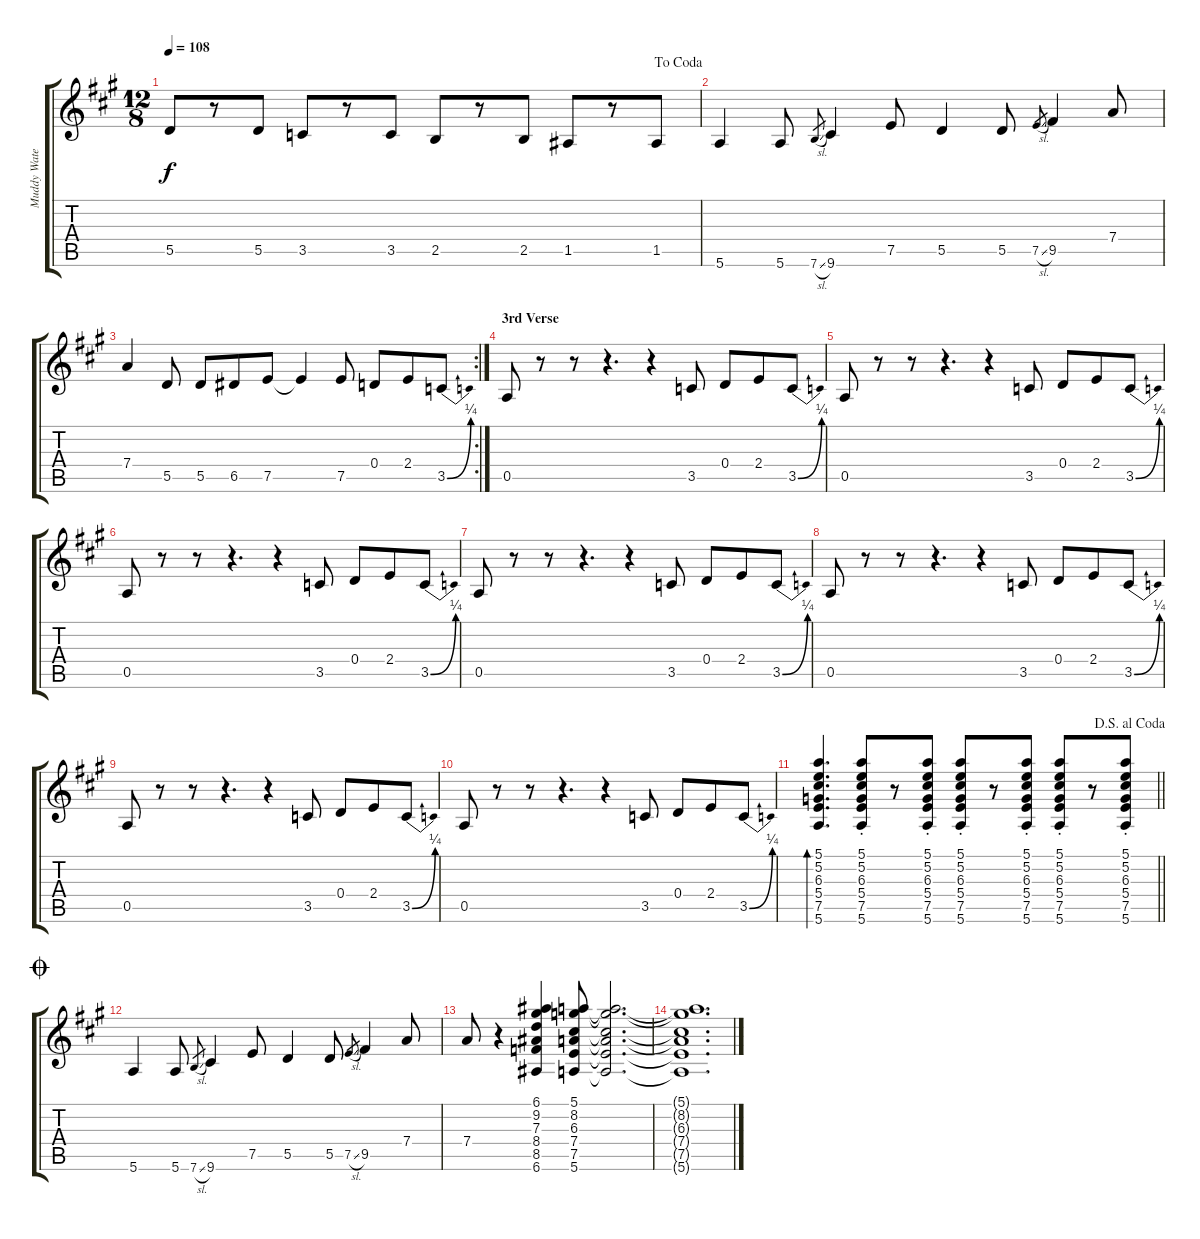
\track ("Muddy Waters - Electric Guitar " "Muddy Wate") {instrument electricguitarclean}
\staff {score tabs}
\tuning (E4 B3 G3 D3 A2 E2) {hide}
\ts (12 8)
\jump dacoda
\tempo 108
\clef g2
\ks a
5.5.8{dy f} r.8 5.5.8 3.5.8 r.8 3.5.8 2.5.8 r.8 2.5.8 1.5.8 r.8 1.5.8 |
5.6.4 5.6.8 7.6{sl}.8{gr} 9.6.4 7.5.8 5.5.4 5.5.8 7.5{sl}.8{gr} 9.5.4 7.4.8 |
\rc 2
7.4.4 5.5.8 5.5.8 6.5.8 7.5.8 7.5{t}.4 7.5.8 0.4.8 2.4.8 3.5{be (bend 0 0 60 1)}.8 |
\section ("" "3rd Verse")
0.5.8 r.8 r.8 r.4{d} r.4 3.5.8 0.4.8 2.4.8 3.5{be (bend 0 0 60 1)}.8 |
0.5.8 r.8 r.8 r.4{d} r.4 3.5.8 0.4.8 2.4.8 3.5{be (bend 0 0 60 1)}.8 |
0.5.8 r.8 r.8 r.4{d} r.4 3.5.8 0.4.8 2.4.8 3.5{be (bend 0 0 60 1)}.8 |
0.5.8 r.8 r.8 r.4{d} r.4 3.5.8 0.4.8 2.4.8 3.5{be (bend 0 0 60 1)}.8 |
0.5.8 r.8 r.8 r.4{d} r.4 3.5.8 0.4.8 2.4.8 3.5{be (bend 0 0 60 1)}.8 |
0.5.8 r.8 r.8 r.4{d} r.4 3.5.8 0.4.8 2.4.8 3.5{be (bend 0 0 60 1)}.8 |
0.5.8 r.8 r.8 r.4{d} r.4 3.5.8 0.4.8 2.4.8 3.5{be (bend 0 0 60 1)}.8 |
\jump dalsegnoalcoda
\barLineRight lightlight
(5.1 5.2 6.3 5.4 7.5 5.6).4{d bd 30} (5.1{st} 5.2{st} 6.3{st} 5.4{st} 7.5{st} 5.6{st}).8 r.8 (5.1{st} 5.2{st} 6.3{st} 5.4{st} 7.5{st} 5.6{st}).8 (5.1{st} 5.2{st} 6.3{st} 5.4{st} 7.5{st} 5.6{st}).8 r.8 (5.1{st} 5.2{st} 6.3{st} 5.4{st} 7.5{st} 5.6{st}).8 (5.1{st} 5.2{st} 6.3{st} 5.4{st} 7.5{st} 5.6{st}).8 r.8 (5.1{st} 5.2{st} 6.3{st} 5.4{st} 7.5{st} 5.6{st}).8 |
\jump coda
5.6.4 5.6.8 7.6{sl}.8{gr} 9.6.4 7.5.8 5.5.4 5.5.8 7.5{sl}.8{gr} 9.5.4 7.4.8 |
7.4.8 r.4 (6.1 9.2 7.3 8.4 8.5 6.6).4 (5.1 8.2 6.3 7.4 7.5 5.6).8 (5.1{t} 8.2{t} 6.3{t} 7.4{t} 7.5{t} 5.6{t}).2{d} |
(5.1{t} 8.2{t} 6.3{t} 7.4{t} 7.5{t} 5.6{t}).1{d}
